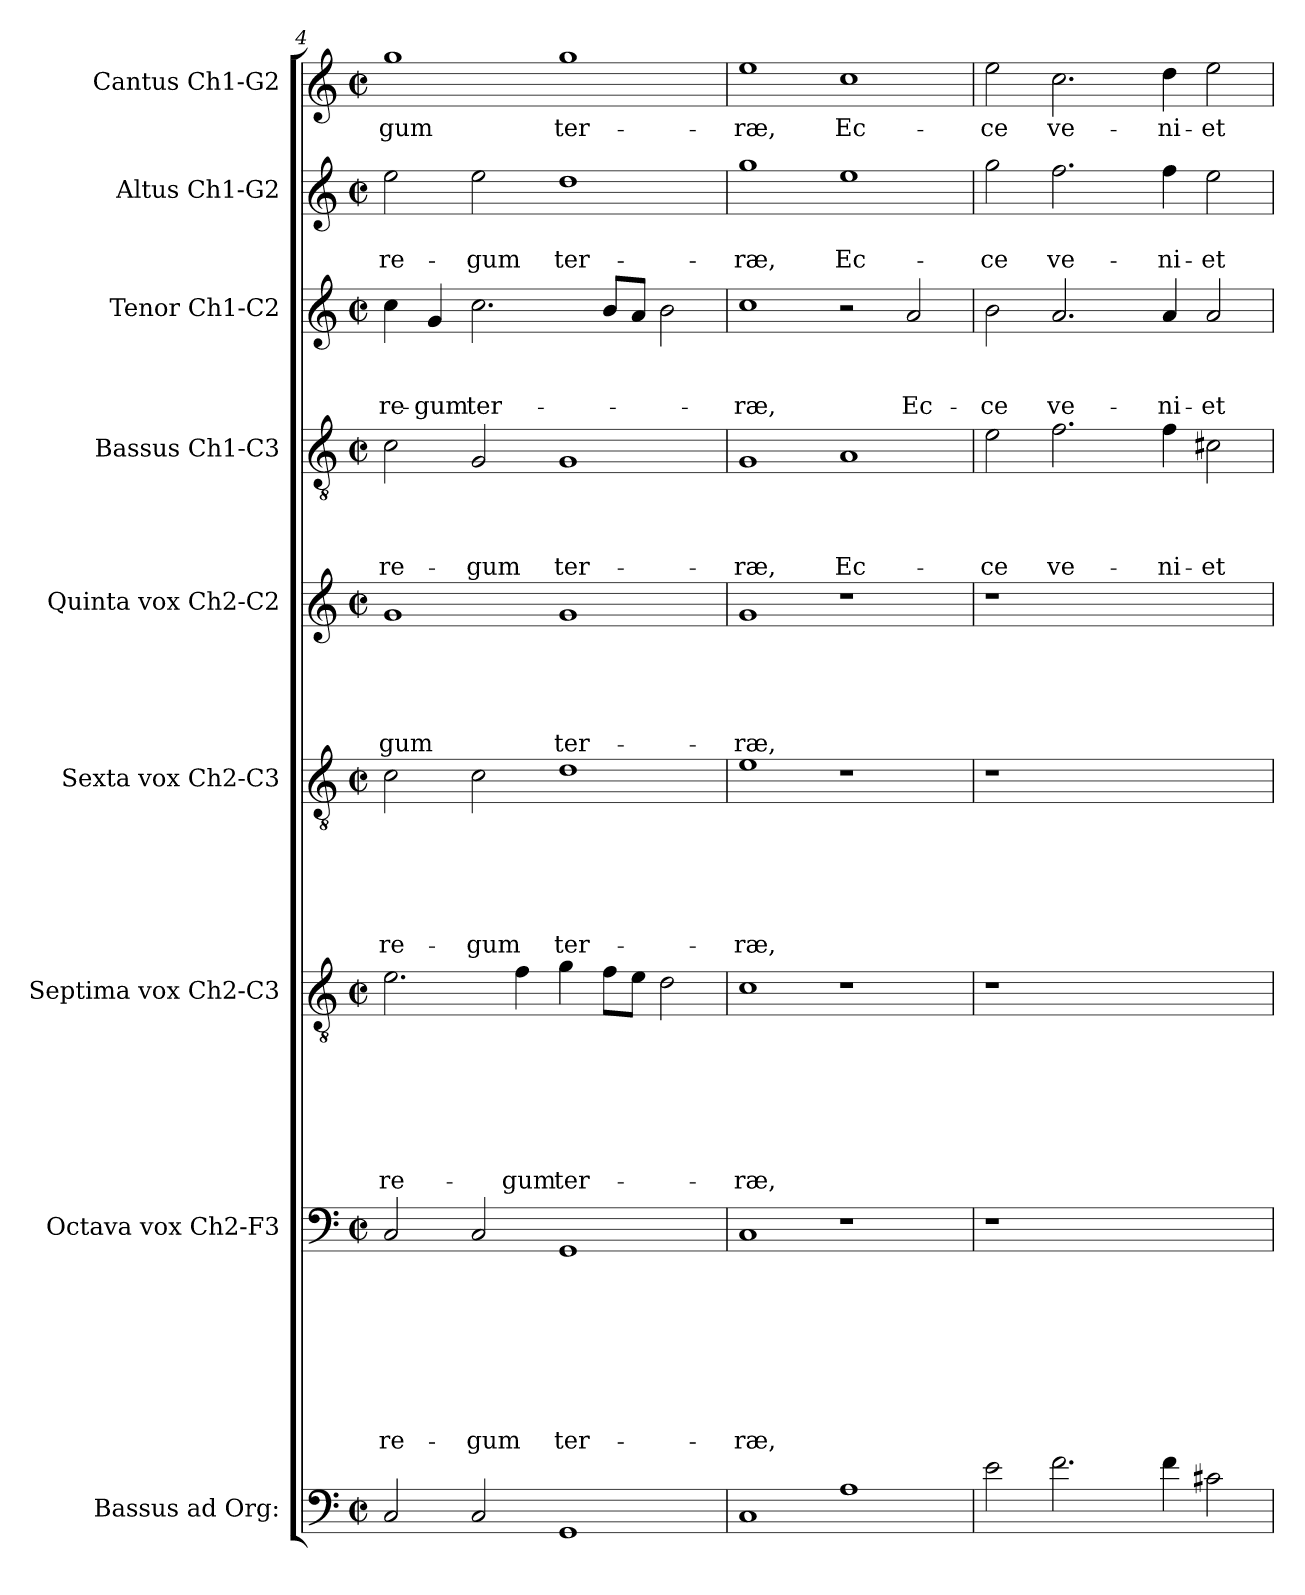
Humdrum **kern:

**kern	**kern	**text	**text	**text	**text	**text	**text	**text	**text	**kern	**text	**text	**text	**text	**text	**text	**text	**kern	**text	**text	**text	**text	**text	**text	**kern	**text	**text	**text	**text	**text	**kern	**text	**text	**text	**text	**kern	**text	**text	**text	**kern	**text	**text	**kern	**text
*part9	*part8	*part8	*part8	*part8	*part8	*part8	*part8	*part8	*part8	*part7	*part7	*part7	*part7	*part7	*part7	*part7	*part7	*part6	*part6	*part6	*part6	*part6	*part6	*part6	*part5	*part5	*part5	*part5	*part5	*part5	*part4	*part4	*part4	*part4	*part4	*part3	*part3	*part3	*part3	*part2	*part2	*part2	*part1	*part1
*staff9	*staff8	*staff8	*staff8	*staff8	*staff8	*staff8	*staff8	*staff8	*staff8	*staff7	*staff7	*staff7	*staff7	*staff7	*staff7	*staff7	*staff7	*staff6	*staff6	*staff6	*staff6	*staff6	*staff6	*staff6	*staff5	*staff5	*staff5	*staff5	*staff5	*staff5	*staff4	*staff4	*staff4	*staff4	*staff4	*staff3	*staff3	*staff3	*staff3	*staff2	*staff2	*staff2	*staff1	*staff1
*I"Bassus ad Org:	*I"Octava vox Ch2-F3	*	*	*	*	*	*	*	*	*I"Septima vox Ch2-C3	*	*	*	*	*	*	*	*I"Sexta vox Ch2-C3	*	*	*	*	*	*	*I"Quinta vox Ch2-C2	*	*	*	*	*	*I"Bassus Ch1-C3	*	*	*	*	*I"Tenor Ch1-C2	*	*	*	*I"Altus Ch1-G2	*	*	*I"Cantus Ch1-G2	*
*	*	*	*	*	*	*	*	*	*	*	*	*	*	*	*	*	*	*	*	*	*	*	*	*	*	*	*	*	*	*	*I'B	*	*	*	*	*I'T	*	*	*	*I'A	*	*	*I'C	*
*clefF4	*clefF4	*	*	*	*	*	*	*	*	*clefGv2	*	*	*	*	*	*	*	*clefGv2	*	*	*	*	*	*	*clefG2	*	*	*	*	*	*clefGv2	*	*	*	*	*clefG2	*	*	*	*clefG2	*	*	*clefG2	*
*k[]	*k[]	*	*	*	*	*	*	*	*	*k[]	*	*	*	*	*	*	*	*k[]	*	*	*	*	*	*	*k[]	*	*	*	*	*	*k[]	*	*	*	*	*k[]	*	*	*	*k[]	*	*	*k[]	*
*C:	*C:	*	*	*	*	*	*	*	*	*C:	*	*	*	*	*	*	*	*C:	*	*	*	*	*	*	*C:	*	*	*	*	*	*C:	*	*	*	*	*C:	*	*	*	*C:	*	*	*C:	*
*M2/2	*M2/2	*	*	*	*	*	*	*	*	*M2/2	*	*	*	*	*	*	*	*M2/2	*	*	*	*	*	*	*M2/2	*	*	*	*	*	*M2/2	*	*	*	*	*M2/2	*	*	*	*M2/2	*	*	*M2/2	*
*met(c|)	*met(c|)	*	*	*	*	*	*	*	*	*met(c|)	*	*	*	*	*	*	*	*met(c|)	*	*	*	*	*	*	*met(c|)	*	*	*	*	*	*met(c|)	*	*	*	*	*met(c|)	*	*	*	*met(c|)	*	*	*met(c|)	*
=4	=4	=4	=4	=4	=4	=4	=4	=4	=4	=4	=4	=4	=4	=4	=4	=4	=4	=4	=4	=4	=4	=4	=4	=4	=4	=4	=4	=4	=4	=4	=4	=4	=4	=4	=4	=4	=4	=4	=4	=4	=4	=4	=4	=4
!	!	!	!	!	!	!	!	!	!LO:LY:b	!	!	!	!	!	!	!	!LO:LY:b	!	!	!	!	!	!	!LO:LY:b	!	!	!	!	!	!LO:LY:b	!	!	!	!	!LO:LY:b	!	!	!	!LO:LY:b	!	!	!LO:LY:b	!	!LO:LY:b
2C/	2C/	.	.	.	.	.	.	.	re-	2.e\	.	.	.	.	.	.	re-	2c\	.	.	.	.	.	re-	1g	.	.	.	.	-gum	2c\	.	.	.	re-	4cc\	.	.	re-	2ee\	.	re-	1gg	-gum
!	!	!	!	!	!	!	!	!	!	!	!	!	!	!	!	!	!	!	!	!	!	!	!	!	!	!	!	!	!	!	!	!	!	!	!	!	!	!	!LO:LY:b	!	!	!	!	!
.	.	.	.	.	.	.	.	.	.	.	.	.	.	.	.	.	.	.	.	.	.	.	.	.	.	.	.	.	.	.	.	.	.	.	.	4g/	.	.	-gum	.	.	.	.	.
!	!	!	!	!	!	!	!	!	!LO:LY:b	!	!	!	!	!	!	!	!	!	!	!	!	!	!	!LO:LY:b	!	!	!	!	!	!	!	!	!	!	!LO:LY:b	!	!	!	!LO:LY:b	!	!	!LO:LY:b	!	!
2C/	2C/	.	.	.	.	.	.	.	-gum	.	.	.	.	.	.	.	.	2c\	.	.	.	.	.	-gum	.	.	.	.	.	.	2G/	.	.	.	-gum	2.cc\	.	.	ter-	2ee\	.	-gum	.	.
!	!	!	!	!	!	!	!	!	!	!	!	!	!	!	!	!	!LO:LY:b	!	!	!	!	!	!	!	!	!	!	!	!	!	!	!	!	!	!	!	!	!	!	!	!	!	!	!
.	.	.	.	.	.	.	.	.	.	4f\	.	.	.	.	.	.	-gum	.	.	.	.	.	.	.	.	.	.	.	.	.	.	.	.	.	.	.	.	.	.	.	.	.	.	.
!	!	!	!	!	!	!	!	!	!LO:LY:b	!	!	!	!	!	!	!	!LO:LY:b	!	!	!	!	!	!	!LO:LY:b	!	!	!	!	!	!LO:LY:b	!	!	!	!	!LO:LY:b	!	!	!	!	!	!	!LO:LY:b	!	!LO:LY:b
1GG	1GG	.	.	.	.	.	.	.	ter-	4g\	.	.	.	.	.	.	ter-	1d	.	.	.	.	.	ter-	1g	.	.	.	.	ter-	1G	.	.	.	ter-	.	.	.	.	1dd	.	ter-	1gg	ter-
.	.	.	.	.	.	.	.	.	.	8f\L	.	.	.	.	.	.	.	.	.	.	.	.	.	.	.	.	.	.	.	.	.	.	.	.	.	8b/L	.	.	.	.	.	.	.	.
.	.	.	.	.	.	.	.	.	.	8e\J	.	.	.	.	.	.	.	.	.	.	.	.	.	.	.	.	.	.	.	.	.	.	.	.	.	8a/J	.	.	.	.	.	.	.	.
.	.	.	.	.	.	.	.	.	.	2d\	.	.	.	.	.	.	.	.	.	.	.	.	.	.	.	.	.	.	.	.	.	.	.	.	.	2b\	.	.	.	.	.	.	.	.
!!LO:LB:g=z
=5	=5	=5	=5	=5	=5	=5	=5	=5	=5	=5	=5	=5	=5	=5	=5	=5	=5	=5	=5	=5	=5	=5	=5	=5	=5	=5	=5	=5	=5	=5	=5	=5	=5	=5	=5	=5	=5	=5	=5	=5	=5	=5	=5	=5
!	!	!	!	!	!	!	!	!	!LO:LY:b	!	!	!	!	!	!	!	!LO:LY:b	!	!	!	!	!	!	!LO:LY:b	!	!	!	!	!	!LO:LY:b	!	!	!	!	!LO:LY:b	!	!	!	!LO:LY:b	!	!	!LO:LY:b	!	!LO:LY:b
1C	1C	.	.	.	.	.	.	.	-ræ,	1c	.	.	.	.	.	.	-ræ,	1e	.	.	.	.	.	-ræ,	1g	.	.	.	.	-ræ,	1G	.	.	.	-ræ,	1cc	.	.	-ræ,	1gg	.	-ræ,	1ee	-ræ,
!	!	!	!	!	!	!	!	!	!	!	!	!	!	!	!	!	!	!	!	!	!	!	!	!	!	!	!	!	!	!	!	!	!	!	!LO:LY:b	!	!	!	!	!	!	!LO:LY:b	!	!LO:LY:b
1A	1r	.	.	.	.	.	.	.	.	1r	.	.	.	.	.	.	.	1r	.	.	.	.	.	.	1r	.	.	.	.	.	1A	.	.	.	Ec-	2r	.	.	.	1ee	.	Ec-	1cc	Ec-
!	!	!	!	!	!	!	!	!	!	!	!	!	!	!	!	!	!	!	!	!	!	!	!	!	!	!	!	!	!	!	!	!	!	!	!	!	!	!	!LO:LY:b	!	!	!	!	!
.	.	.	.	.	.	.	.	.	.	.	.	.	.	.	.	.	.	.	.	.	.	.	.	.	.	.	.	.	.	.	.	.	.	.	.	2a/	.	.	Ec-	.	.	.	.	.
=6	=6	=6	=6	=6	=6	=6	=6	=6	=6	=6	=6	=6	=6	=6	=6	=6	=6	=6	=6	=6	=6	=6	=6	=6	=6	=6	=6	=6	=6	=6	=6	=6	=6	=6	=6	=6	=6	=6	=6	=6	=6	=6	=6	=6
!	!	!	!	!	!	!	!	!	!	!	!	!	!	!	!	!	!	!	!	!	!	!	!	!	!	!	!	!	!	!	!	!	!	!	!LO:LY:b	!	!	!	!LO:LY:b	!	!	!LO:LY:b	!	!LO:LY:b
2e\	1r	.	.	.	.	.	.	.	.	1r	.	.	.	.	.	.	.	1r	.	.	.	.	.	.	1r	.	.	.	.	.	2e\	.	.	.	-ce	2b\	.	.	-ce	2gg\	.	-ce	2ee\	-ce
!	!	!	!	!	!	!	!	!	!	!	!	!	!	!	!	!	!	!	!	!	!	!	!	!	!	!	!	!	!	!	!	!	!	!	!LO:LY:b	!	!	!	!LO:LY:b	!	!	!LO:LY:b	!	!LO:LY:b
2.f\	.	.	.	.	.	.	.	.	.	.	.	.	.	.	.	.	.	.	.	.	.	.	.	.	.	.	.	.	.	.	2.f\	.	.	.	ve-	2.a/	.	.	ve-	2.ff\	.	ve-	2.cc\	ve-
.	1ryy	.	.	.	.	.	.	.	.	1ryy	.	.	.	.	.	.	.	1ryy	.	.	.	.	.	.	1ryy	.	.	.	.	.	.	.	.	.	.	.	.	.	.	.	.	.	.	.
!	!	!	!	!	!	!	!	!	!	!	!	!	!	!	!	!	!	!	!	!	!	!	!	!	!	!	!	!	!	!	!	!	!	!	!LO:LY:b	!	!	!	!LO:LY:b	!	!	!LO:LY:b	!	!LO:LY:b
4f\	.	.	.	.	.	.	.	.	.	.	.	.	.	.	.	.	.	.	.	.	.	.	.	.	.	.	.	.	.	.	4f\	.	.	.	-ni-	4a/	.	.	-ni-	4ff\	.	-ni-	4dd\	-ni-
!	!	!	!	!	!	!	!	!	!	!	!	!	!	!	!	!	!	!	!	!	!	!	!	!	!	!	!	!	!	!	!	!	!	!	!LO:LY:b	!	!	!	!LO:LY:b	!	!	!LO:LY:b	!	!LO:LY:b
2c#X\	.	.	.	.	.	.	.	.	.	.	.	.	.	.	.	.	.	.	.	.	.	.	.	.	.	.	.	.	.	.	2c#X\	.	.	.	-et	2a/	.	.	-et	2ee\	.	-et	2ee\	-et
=	=	=	=	=	=	=	=	=	=	=	=	=	=	=	=	=	=	=	=	=	=	=	=	=	=	=	=	=	=	=	=	=	=	=	=	=	=	=	=	=	=	=	=	=
*-	*-	*-	*-	*-	*-	*-	*-	*-	*-	*-	*-	*-	*-	*-	*-	*-	*-	*-	*-	*-	*-	*-	*-	*-	*-	*-	*-	*-	*-	*-	*-	*-	*-	*-	*-	*-	*-	*-	*-	*-	*-	*-	*-	*-
